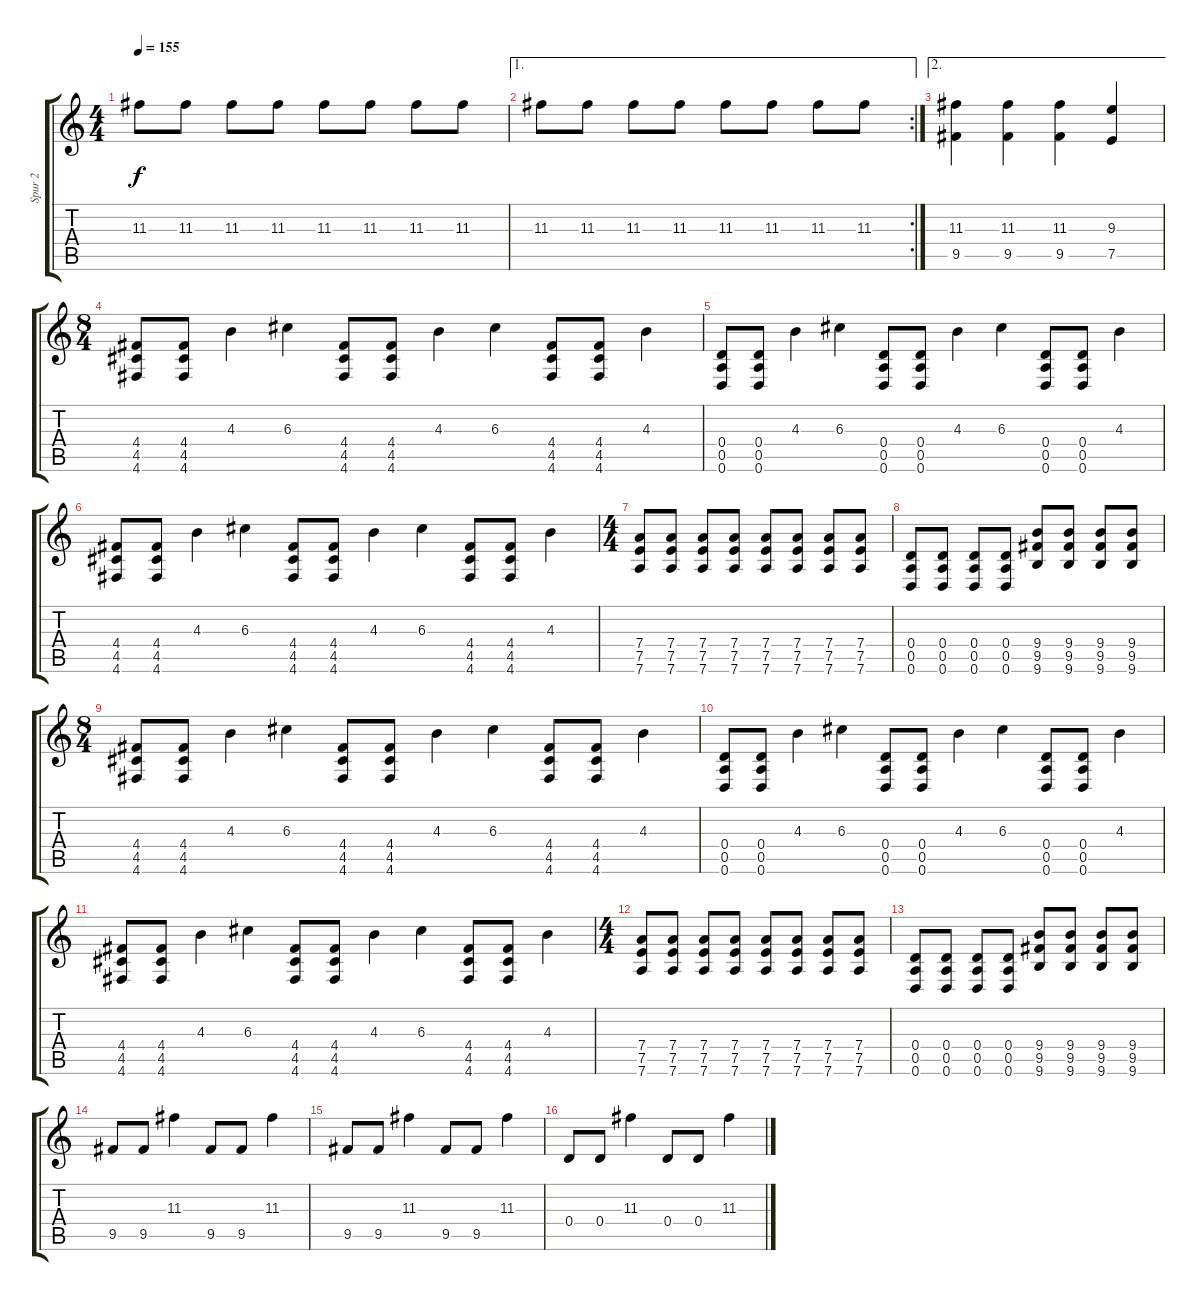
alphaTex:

\track ("Spur 2" "Spur 2") {instrument distortionguitar}
\staff {score tabs}
\tuning (E4 B3 G3 D3 A2 D2) {hide}
\ts (4 4)
\tempo 155
\clef g2
\ks c
11.3.8{dy f} 11.3.8 11.3.8 11.3.8 11.3.8 11.3.8 11.3.8 11.3.8 |
\ae 1
\rc 2
11.3.8 11.3.8 11.3.8 11.3.8 11.3.8 11.3.8 11.3.8 11.3.8 |
\ae 2
(11.3 9.5).4 (11.3 9.5).4 (11.3 9.5).4 (9.3 7.5).4 |
\ts (8 4)
(4.4 4.5 4.6).8{volume 12} (4.4 4.5 4.6).8 4.3.4 6.3.4 (4.4 4.5 4.6).8 (4.4 4.5 4.6).8 4.3.4 6.3.4 (4.4 4.5 4.6).8 (4.4 4.5 4.6).8 4.3.4 |
(0.4 0.5 0.6).8 (0.4 0.5 0.6).8 4.3.4 6.3.4 (0.4 0.5 0.6).8 (0.4 0.5 0.6).8 4.3.4 6.3.4 (0.4 0.5 0.6).8 (0.4 0.5 0.6).8 4.3.4 |
(4.4 4.5 4.6).8 (4.4 4.5 4.6).8 4.3.4 6.3.4 (4.4 4.5 4.6).8 (4.4 4.5 4.6).8 4.3.4 6.3.4 (4.4 4.5 4.6).8 (4.4 4.5 4.6).8 4.3.4 |
\ts (4 4)
(7.4 7.5 7.6).8 (7.4 7.5 7.6).8 (7.4 7.5 7.6).8 (7.4 7.5 7.6).8 (7.4 7.5 7.6).8 (7.4 7.5 7.6).8 (7.4 7.5 7.6).8 (7.4 7.5 7.6).8 |
(0.4 0.5 0.6).8 (0.4 0.5 0.6).8 (0.4 0.5 0.6).8 (0.4 0.5 0.6).8 (9.4 9.5 9.6).8 (9.4 9.5 9.6).8 (9.4 9.5 9.6).8 (9.4 9.5 9.6).8 |
\ts (8 4)
(4.4 4.5 4.6).8 (4.4 4.5 4.6).8 4.3.4 6.3.4 (4.4 4.5 4.6).8 (4.4 4.5 4.6).8 4.3.4 6.3.4 (4.4 4.5 4.6).8 (4.4 4.5 4.6).8 4.3.4 |
(0.4 0.5 0.6).8 (0.4 0.5 0.6).8 4.3.4 6.3.4 (0.4 0.5 0.6).8 (0.4 0.5 0.6).8 4.3.4 6.3.4 (0.4 0.5 0.6).8 (0.4 0.5 0.6).8 4.3.4 |
(4.4 4.5 4.6).8 (4.4 4.5 4.6).8 4.3.4 6.3.4 (4.4 4.5 4.6).8 (4.4 4.5 4.6).8 4.3.4 6.3.4 (4.4 4.5 4.6).8 (4.4 4.5 4.6).8 4.3.4 |
\ts (4 4)
(7.4 7.5 7.6).8 (7.4 7.5 7.6).8 (7.4 7.5 7.6).8 (7.4 7.5 7.6).8 (7.4 7.5 7.6).8 (7.4 7.5 7.6).8 (7.4 7.5 7.6).8 (7.4 7.5 7.6).8 |
(0.4 0.5 0.6).8 (0.4 0.5 0.6).8 (0.4 0.5 0.6).8 (0.4 0.5 0.6).8 (9.4 9.5 9.6).8 (9.4 9.5 9.6).8 (9.4 9.5 9.6).8 (9.4 9.5 9.6).8 |
9.5.8{volume 14} 9.5.8 11.3.4 9.5.8 9.5.8 11.3.4 |
9.5.8 9.5.8 11.3.4 9.5.8 9.5.8 11.3.4 |
0.4.8 0.4.8 11.3.4 0.4.8 0.4.8 11.3.4
